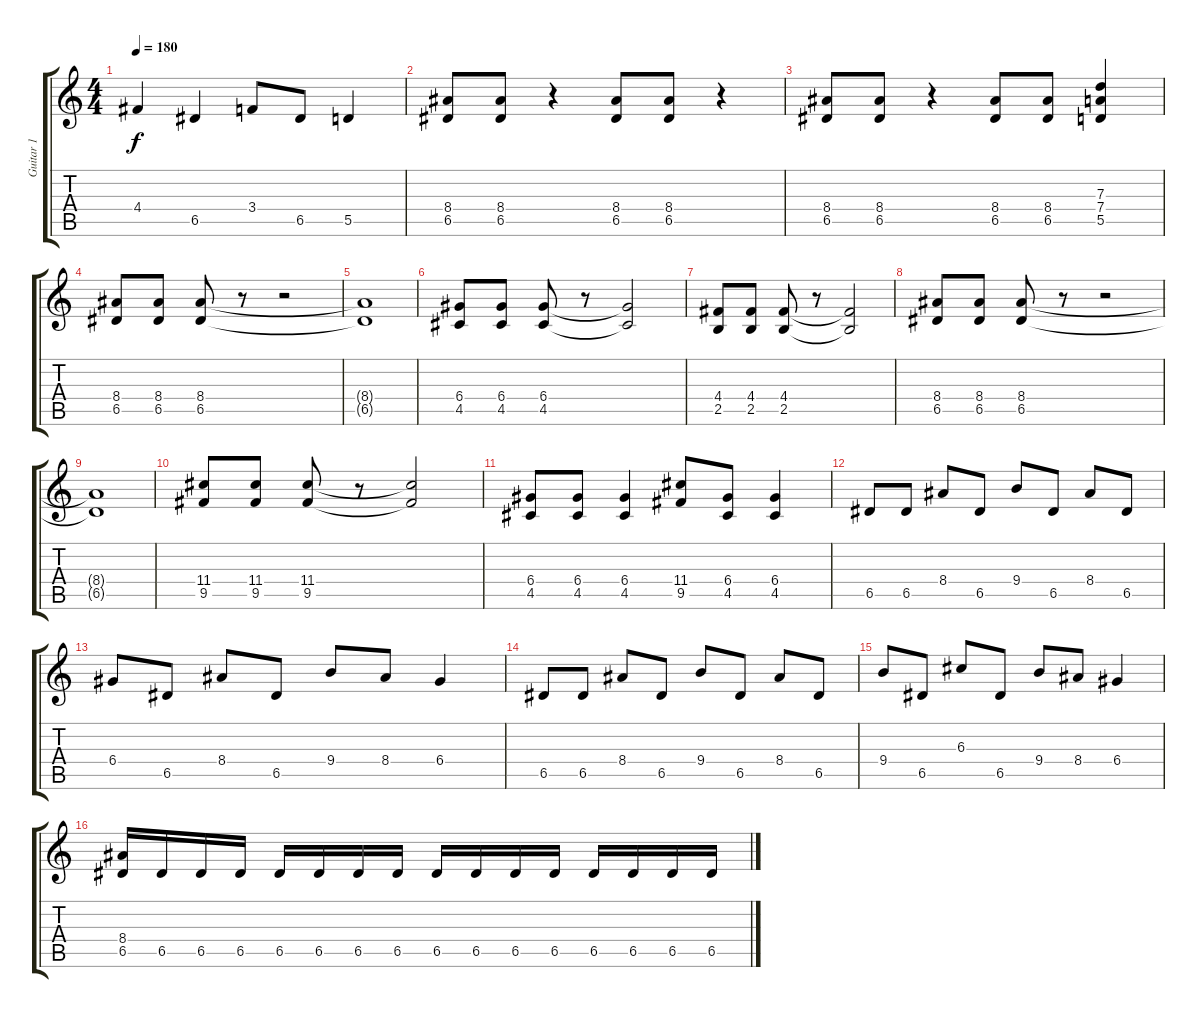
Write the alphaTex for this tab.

\track ("Guitar 1" "Guitar 1") {instrument distortionguitar}
\staff {score tabs}
\tuning (E4 B3 G3 D3 A2 D2) {hide}
\ts (4 4)
\tempo 180
\clef g2
\ks c
4.4.4{dy f} 6.5.4 3.4.8 6.5.8 5.5.4 |
(8.4 6.5).8 (8.4 6.5).8 r.4 (8.4 6.5).8 (8.4 6.5).8 r.4 |
(8.4 6.5).8 (8.4 6.5).8 r.4 (8.4 6.5).8 (8.4 6.5).8 (7.3 7.4 5.5).4 |
(8.4 6.5).8 (8.4 6.5).8 (8.4 6.5).8 r.8 r.2 |
(8.4{t} 6.5{t}).1 |
(6.4 4.5).8 (6.4 4.5).8 (6.4 4.5).8 r.8 (6.4{t} 4.5{t}).2 |
(4.4 2.5).8 (4.4 2.5).8 (4.4 2.5).8 r.8 (4.4{t} 2.5{t}).2 |
(8.4 6.5).8 (8.4 6.5).8 (8.4 6.5).8 r.8 r.2 |
(8.4{t} 6.5{t}).1 |
(11.4 9.5).8 (11.4 9.5).8 (11.4 9.5).8 r.8 (11.4{t} 9.5{t}).2 |
(6.4 4.5).8 (6.4 4.5).8 (6.4 4.5).4 (11.4 9.5).8 (6.4 4.5).8 (6.4 4.5).4 |
6.5.8 6.5.8 8.4.8 6.5.8 9.4.8 6.5.8 8.4.8 6.5.8 |
6.4.8 6.5.8 8.4.8 6.5.8 9.4.8 8.4.8 6.4.4 |
6.5.8 6.5.8 8.4.8 6.5.8 9.4.8 6.5.8 8.4.8 6.5.8 |
9.4.8 6.5.8 6.3.8 6.5.8 9.4.8 8.4.8 6.4.4 |
(8.4 6.5).16 6.5.16 6.5.16 6.5.16 6.5.16 6.5.16 6.5.16 6.5.16 6.5.16 6.5.16 6.5.16 6.5.16 6.5.16 6.5.16 6.5.16 6.5.16
